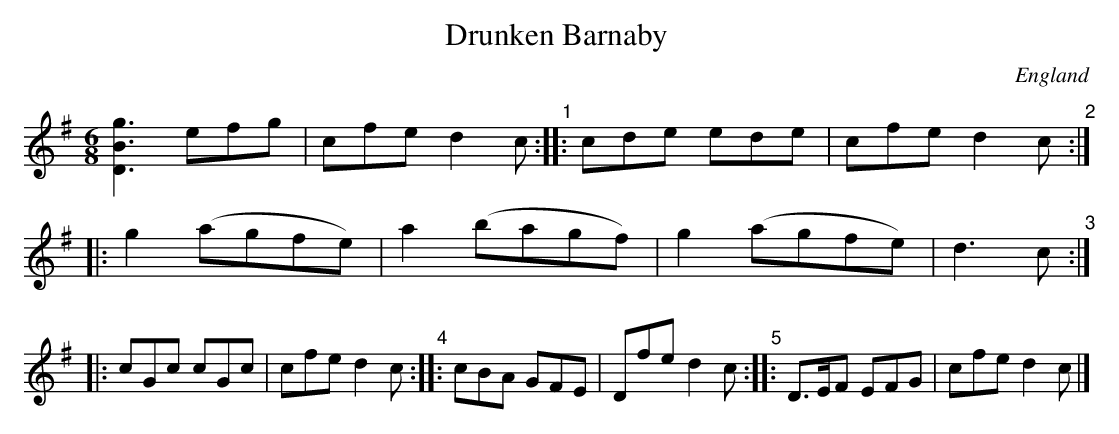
X:1
T:Drunken Barnaby
L:1/8
M:6/8
O:England
K:G
[D3B3g3] efg  | cfe d2c "^1" :: \
cde      ede  | cfe d2c "^2" ::
g2 (agfe) | a2 (bagf) | g2 (agfe) | d3 c "^3" ::
cGc cGc  | cfe d2c "^4" ::\
cBA GFE  | Dfe d2c "^5" :: \
D>EF EFG | cfe d2c |]
